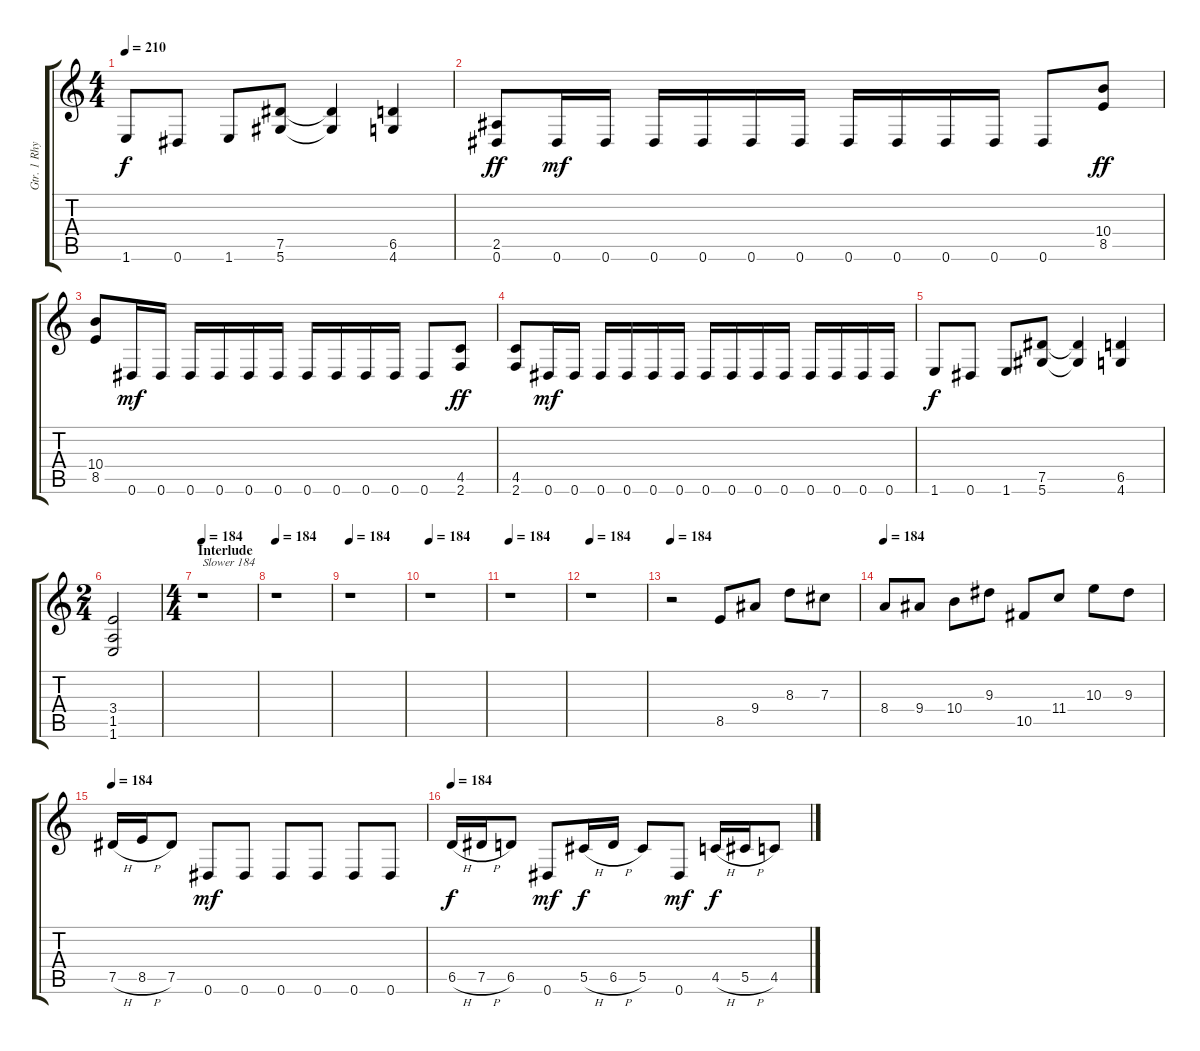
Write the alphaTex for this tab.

\track ("Gtr. 1 Rhytm" "Gtr. 1 Rhy") {instrument overdrivenguitar}
\staff {score tabs}
\tuning (Eb4 Bb3 Gb3 Db3 Ab2 Eb2) {hide}
\ts (4 4)
\tempo 210
\clef g2
\ks c
1.6.8{dy f} 0.6.8 1.6.8 (7.5 5.6).8 (7.5{t} 5.6{t}).4 (6.5 4.6).4 |
(2.5 0.6).8{dy ff} 0.6.16{dy mf} 0.6.16 0.6.16 0.6.16 0.6.16 0.6.16 0.6.16 0.6.16 0.6.16 0.6.16 0.6.8 (10.4 8.5).8{dy ff} |
(10.4 8.5).8 0.6.16{dy mf} 0.6.16 0.6.16 0.6.16 0.6.16 0.6.16 0.6.16 0.6.16 0.6.16 0.6.16 0.6.8 (4.5 2.6).8{dy ff} |
(4.5 2.6).8 0.6.16{dy mf} 0.6.16 0.6.16 0.6.16 0.6.16 0.6.16 0.6.16 0.6.16 0.6.16 0.6.16 0.6.16 0.6.16 0.6.16 0.6.16 |
1.6.8{dy f} 0.6.8 1.6.8 (7.5 5.6).8 (7.5{t} 5.6{t}).4 (6.5 4.6).4 |
\ts (2 4)
(3.4 1.5 1.6).2 |
\ts (4 4)
\section ("" "Interlude")
\tempo 184
r.1{txt "Slower 184"} |
\tempo 184
r.1 |
\tempo 184
r.1 |
\tempo 184
r.1 |
\tempo 184
r.1 |
\tempo 184
r.1 |
\tempo 184
r.2 8.5.8 9.4.8 8.3.8 7.3.8 |
\tempo 184
8.4.8 9.4.8 10.4.8 9.3.8 10.5.8 11.4.8 10.3.8 9.3.8 |
\tempo 184
7.5{h}.16 8.5{h}.16 7.5.8 0.6.8{dy mf} 0.6.8 0.6.8 0.6.8 0.6.8 0.6.8 |
\tempo 184
6.5{h}.16{dy f} 7.5{h}.16 6.5.8 0.6.8{dy mf} 5.5{h}.16{dy f} 6.5{h}.16 5.5.8 0.6.8{dy mf} 4.5{h}.16{dy f} 5.5{h}.16 4.5.8
